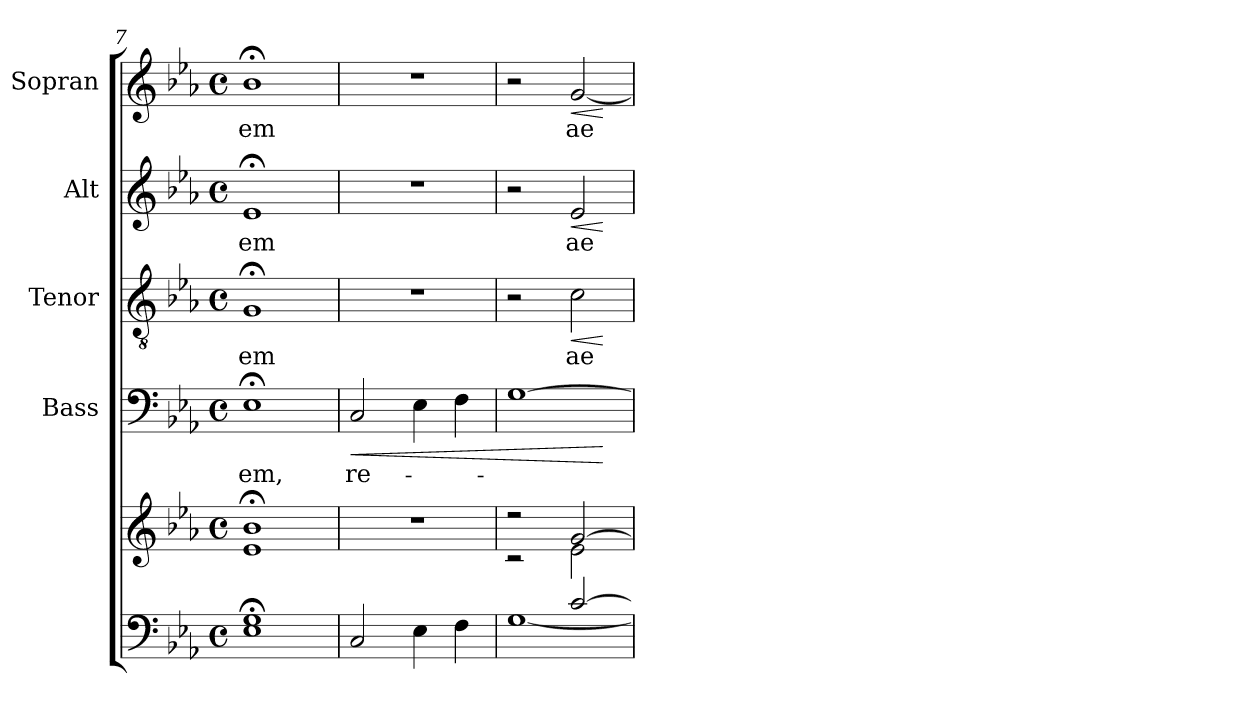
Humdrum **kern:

**kern	**kern	**kern	**text	**dynam	**kern	**text	**dynam	**kern	**text	**dynam	**kern	**text	**dynam
*part5	*part5	*part4	*part4	*part4	*part3	*part3	*part3	*part2	*part2	*part2	*part1	*part1	*part1
*staff6	*staff5	*staff4	*staff4	*staff4	*staff3	*staff3	*staff3	*staff2	*staff2	*staff2	*staff1	*staff1	*staff1
*	*	*I"Bass	*	*	*I"Tenor	*	*	*I"Alt	*	*	*I"Sopran	*	*
*	*	*I'B.	*	*	*I'T.	*	*	*I'A.	*	*	*I'S.	*	*
*clefF4	*clefG2	*clefF4	*	*	*clefGv2	*	*	*clefG2	*	*	*clefG2	*	*
*k[b-e-a-]	*k[b-e-a-]	*k[b-e-a-]	*	*	*k[b-e-a-]	*	*	*k[b-e-a-]	*	*	*k[b-e-a-]	*	*
*E-:	*E-:	*E-:	*	*	*E-:	*	*	*E-:	*	*	*E-:	*	*
*M4/4	*M4/4	*M4/4	*	*	*M4/4	*	*	*M4/4	*	*	*M4/4	*	*
*met(c)	*met(c)	*met(c)	*	*	*met(c)	*	*	*met(c)	*	*	*met(c)	*	*
=7	=7	=7	=7	=7	=7	=7	=7	=7	=7	=7	=7	=7	=7
*^	*^	*	*	*	*	*	*	*	*	*	*	*	*
!	!	!	!	!	!LO:LY:b	!	!	!LO:LY:b	!	!	!LO:LY:b	!	!	!LO:LY:b	!
1G;<	1E-	1b-;<	1e-	1E-;<	-em,	.	1G;<	-em	.	1e-;<	-em	.	1b-;<	-em	.
=8	=8	=8	=8	=8	=8	=8	=8	=8	=8	=8	=8	=8	=8	=8	=8
!	!	!	!	!	!LO:LY:b	!LO:HP:b	!	!	!	!	!	!	!	!	!
*v	*v	*	*	*	*	*	*	*	*	*	*	*	*	*	*
*	*v	*v	*	*	*	*	*	*	*	*	*	*	*	*
2C/	1r	2C/	re-	<	1r	.	.	1r	.	.	1r	.	.
4E-\	.	4E-\	.	.	.	.	.	.	.	.	.	.	.
4F\	.	4F\	.	.	.	.	.	.	.	.	.	.	.
=9	=9	=9	=9	=9	=9	=9	=9	=9	=9	=9	=9	=9	=9
*^	*^	*	*	*	*	*	*	*	*	*	*	*	*
2ryy	[<1G	2r	2r	[1G	.	.	2r	.	.	2r	.	.	2r	.	.
!	!	!	!	!	!	!	!	!LO:LY:b	!LO:HP:b	!	!LO:LY:b	!LO:HP:b	!	!LO:LY:b	!LO:HP:b
[>2c/	.	[>2g/	2e-\	.	.	.	2c\	ae-	<	2e-/	ae-	<	[2g/	ae-	<
*v	*v	*	*	*	*	*	*	*	*	*	*	*	*	*	*
*	*v	*v	*	*	*	*	*	*	*	*	*	*	*	*
.	.	.	.	[	.	.	[	.	.	[	.	.	[
=	=	=	=	=	=	=	=	=	=	=	=	=	=
*-	*-	*-	*-	*-	*-	*-	*-	*-	*-	*-	*-	*-	*-
